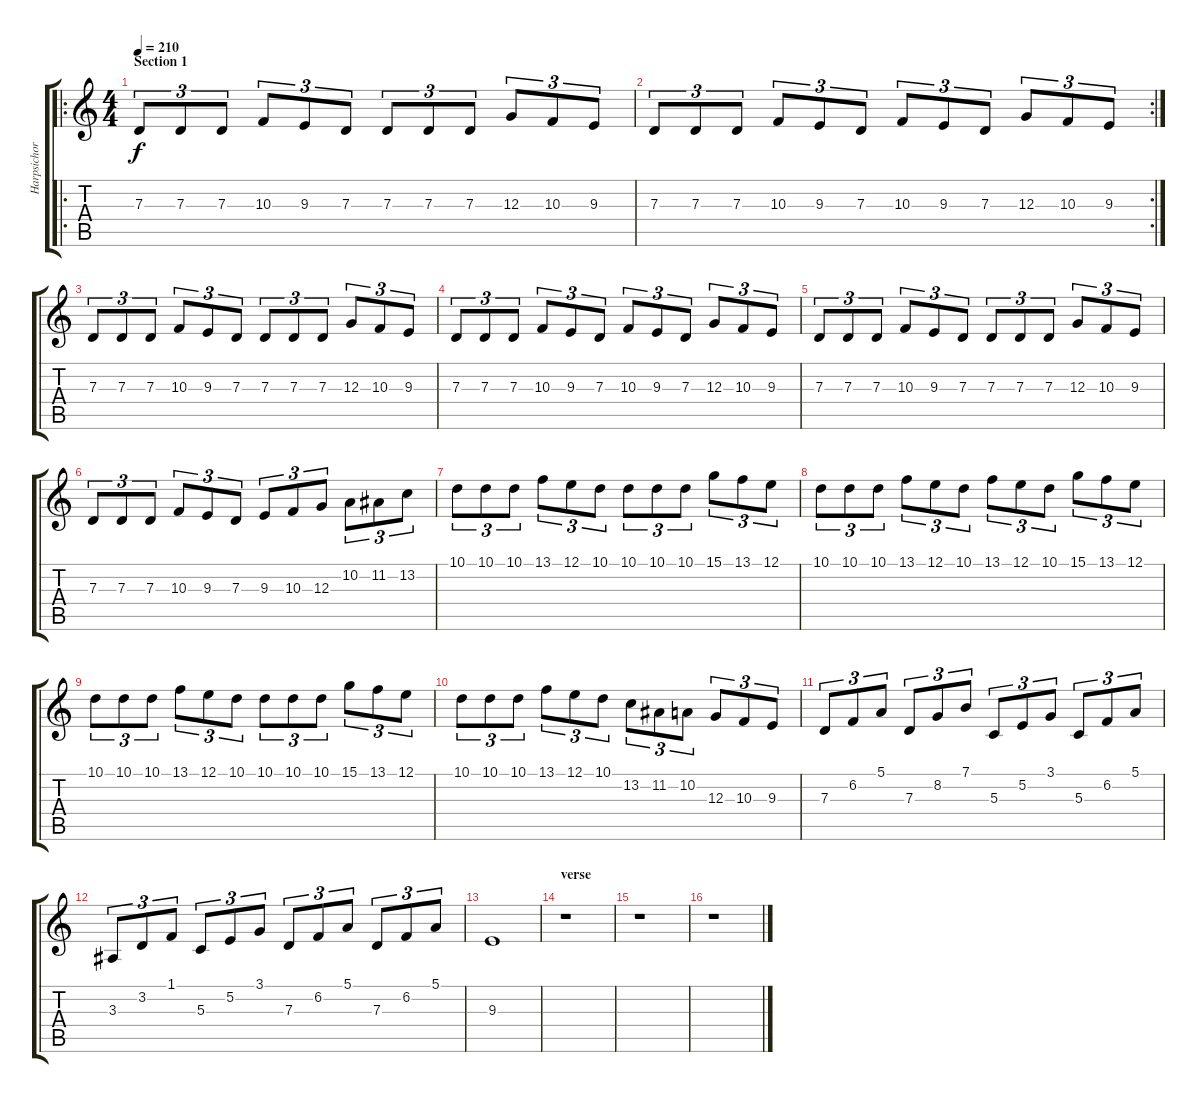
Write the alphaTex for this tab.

\track ("Harpsichord" "Harpsichor") {instrument harpsichord}
\staff {score tabs}
\tuning (E4 B3 G3 D3 A2 E2) {hide}
\ro
\ts (4 4)
\section ("" "Section 1")
\tempo 210
\clef g2
\ks c
7.3.8{tu (3 2) dy f} 7.3.8{tu (3 2)} 7.3.8{tu (3 2)} 10.3.8{tu (3 2)} 9.3.8{tu (3 2)} 7.3.8{tu (3 2)} 7.3.8{tu (3 2)} 7.3.8{tu (3 2)} 7.3.8{tu (3 2)} 12.3.8{tu (3 2)} 10.3.8{tu (3 2)} 9.3.8{tu (3 2)} |
\rc 2
7.3.8{tu (3 2)} 7.3.8{tu (3 2)} 7.3.8{tu (3 2)} 10.3.8{tu (3 2)} 9.3.8{tu (3 2)} 7.3.8{tu (3 2)} 10.3.8{tu (3 2)} 9.3.8{tu (3 2)} 7.3.8{tu (3 2)} 12.3.8{tu (3 2)} 10.3.8{tu (3 2)} 9.3.8{tu (3 2)} |
7.3.8{tu (3 2)} 7.3.8{tu (3 2)} 7.3.8{tu (3 2)} 10.3.8{tu (3 2)} 9.3.8{tu (3 2)} 7.3.8{tu (3 2)} 7.3.8{tu (3 2)} 7.3.8{tu (3 2)} 7.3.8{tu (3 2)} 12.3.8{tu (3 2)} 10.3.8{tu (3 2)} 9.3.8{tu (3 2)} |
7.3.8{tu (3 2)} 7.3.8{tu (3 2)} 7.3.8{tu (3 2)} 10.3.8{tu (3 2)} 9.3.8{tu (3 2)} 7.3.8{tu (3 2)} 10.3.8{tu (3 2)} 9.3.8{tu (3 2)} 7.3.8{tu (3 2)} 12.3.8{tu (3 2)} 10.3.8{tu (3 2)} 9.3.8{tu (3 2)} |
7.3.8{tu (3 2)} 7.3.8{tu (3 2)} 7.3.8{tu (3 2)} 10.3.8{tu (3 2)} 9.3.8{tu (3 2)} 7.3.8{tu (3 2)} 7.3.8{tu (3 2)} 7.3.8{tu (3 2)} 7.3.8{tu (3 2)} 12.3.8{tu (3 2)} 10.3.8{tu (3 2)} 9.3.8{tu (3 2)} |
7.3.8{tu (3 2)} 7.3.8{tu (3 2)} 7.3.8{tu (3 2)} 10.3.8{tu (3 2)} 9.3.8{tu (3 2)} 7.3.8{tu (3 2)} 9.3.8{tu (3 2)} 10.3.8{tu (3 2)} 12.3.8{tu (3 2)} 10.2.8{tu (3 2)} 11.2.8{tu (3 2)} 13.2.8{tu (3 2)} |
10.1.8{tu (3 2)} 10.1.8{tu (3 2)} 10.1.8{tu (3 2)} 13.1.8{tu (3 2)} 12.1.8{tu (3 2)} 10.1.8{tu (3 2)} 10.1.8{tu (3 2)} 10.1.8{tu (3 2)} 10.1.8{tu (3 2)} 15.1.8{tu (3 2)} 13.1.8{tu (3 2)} 12.1.8{tu (3 2)} |
10.1.8{tu (3 2)} 10.1.8{tu (3 2)} 10.1.8{tu (3 2)} 13.1.8{tu (3 2)} 12.1.8{tu (3 2)} 10.1.8{tu (3 2)} 13.1.8{tu (3 2)} 12.1.8{tu (3 2)} 10.1.8{tu (3 2)} 15.1.8{tu (3 2)} 13.1.8{tu (3 2)} 12.1.8{tu (3 2)} |
10.1.8{tu (3 2)} 10.1.8{tu (3 2)} 10.1.8{tu (3 2)} 13.1.8{tu (3 2)} 12.1.8{tu (3 2)} 10.1.8{tu (3 2)} 10.1.8{tu (3 2)} 10.1.8{tu (3 2)} 10.1.8{tu (3 2)} 15.1.8{tu (3 2)} 13.1.8{tu (3 2)} 12.1.8{tu (3 2)} |
10.1.8{tu (3 2)} 10.1.8{tu (3 2)} 10.1.8{tu (3 2)} 13.1.8{tu (3 2)} 12.1.8{tu (3 2)} 10.1.8{tu (3 2)} 13.2.8{tu (3 2)} 11.2.8{tu (3 2)} 10.2.8{tu (3 2)} 12.3.8{tu (3 2)} 10.3.8{tu (3 2)} 9.3.8{tu (3 2)} |
7.3.8{tu (3 2)} 6.2.8{tu (3 2)} 5.1.8{tu (3 2)} 7.3.8{tu (3 2)} 8.2.8{tu (3 2)} 7.1.8{tu (3 2)} 5.3.8{tu (3 2)} 5.2.8{tu (3 2)} 3.1.8{tu (3 2)} 5.3.8{tu (3 2)} 6.2.8{tu (3 2)} 5.1.8{tu (3 2)} |
3.3.8{tu (3 2)} 3.2.8{tu (3 2)} 1.1.8{tu (3 2)} 5.3.8{tu (3 2)} 5.2.8{tu (3 2)} 3.1.8{tu (3 2)} 7.3.8{tu (3 2)} 6.2.8{tu (3 2)} 5.1.8{tu (3 2)} 7.3.8{tu (3 2)} 6.2.8{tu (3 2)} 5.1.8{tu (3 2)} |
9.3.1 |
\section ("" "verse")
r.1 |
r.1 |
r.1
